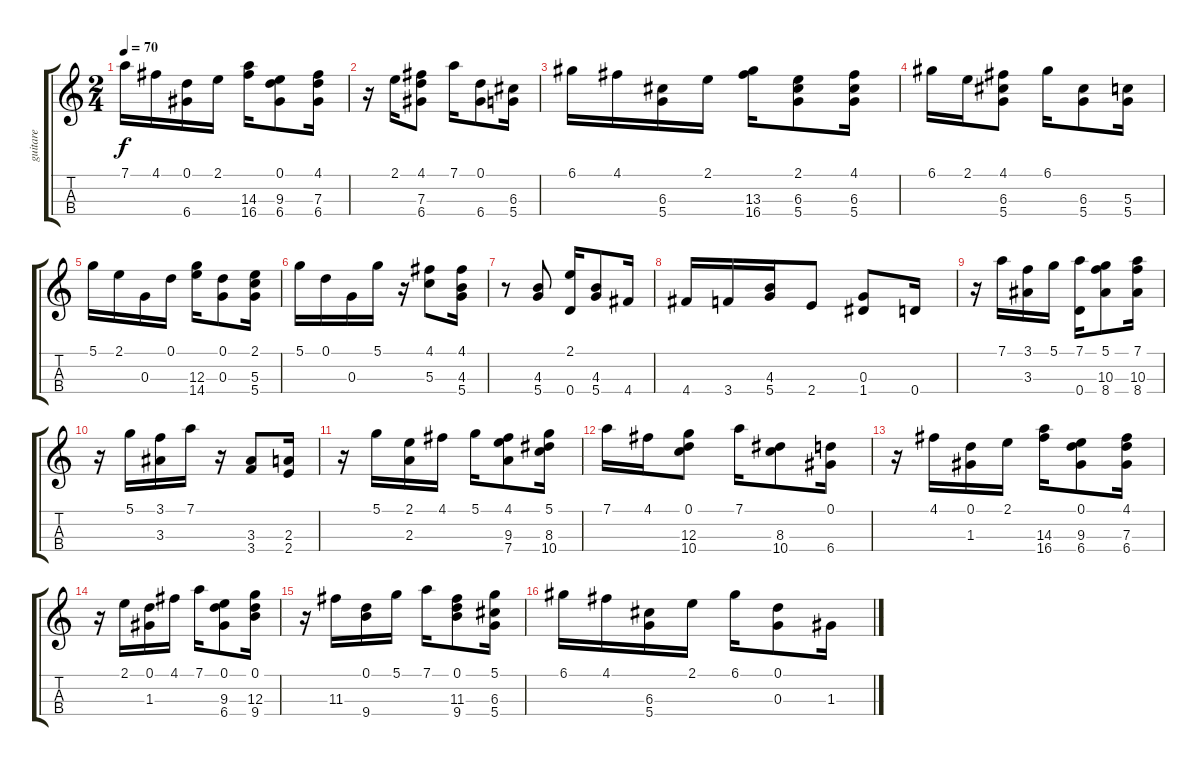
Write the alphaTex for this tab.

\track ("guitare" "guitare") {instrument acousticguitarnylon}
\staff {score tabs}
\tuning (D4 B4 G3 D3) {hide}
\ts (2 4)
\tempo 70
\clef g2
\ks c
7.1.16{dy f instrument acousticguitarnylon} 4.1.16 (0.1 6.4).16 2.1.16 (14.3 16.4).16 (0.1 9.3 6.4).8 (4.1 7.3 6.4).16 |
r.16 2.1.16 (4.1 7.3 6.4).8 7.1.16 (0.1 6.4).8 (6.3 5.4).16 |
6.1.16 4.1.16 (6.3 5.4).16 2.1.16 (13.3 16.4).16 (2.1 6.3 5.4).8 (4.1 6.3 5.4).16 |
6.1.16 2.1.16 (4.1 6.3 5.4).8 6.1.16 (6.3 5.4).8 (5.3 5.4).16 |
5.1.16 2.1.16 0.3.16 0.1.16 (12.3 14.4).16 (0.1 0.3).8 (2.1 5.3 5.4).16 |
5.1.16 0.1.16 0.3.16 5.1.16 r.16 (4.1 5.3).8 (4.1 4.3 5.4).16 |
r.8 (4.3 5.4).8 (2.1 0.4).16 (4.3 5.4).8 4.4.16 |
4.4.16 3.4.16 (4.3 5.4).16 2.4.8 (0.3 1.4).8 0.4.16 |
r.16 7.1.16 (3.1 3.3).16 5.1.16 (7.1 0.4).16 (5.1 10.3 8.4).8 (7.1 10.3 8.4).16 |
r.16 5.1.16 (3.1 3.3).16 7.1.16 r.16 (3.3 3.4).8 (2.3 2.4).16 |
r.16 5.1.16 (2.1 2.3).16 4.1.16 5.1.16 (4.1 9.3 7.4).8 (5.1 8.3 10.4).16 |
7.1.16 4.1.16 (0.1 12.3 10.4).8 7.1.16 (8.3 10.4).8 (0.1 6.4).16 |
r.16 4.1.16 (0.1 1.3).16 2.1.16 (14.3 16.4).16 (0.1 9.3 6.4).8 (4.1 7.3 6.4).16 |
r.16 2.1.16 (0.1 1.3).16 4.1.16 7.1.16 (0.1 9.3 6.4).8 (0.1 12.3 9.4).16 |
r.16 11.3.16 (0.1 9.4).16 5.1.16 7.1.16 (0.1 11.3 9.4).8 (5.1 6.3 5.4).16 |
6.1.16 4.1.16 (6.3 5.4).16 2.1.16 6.1.16 (0.1 0.3).8 1.3.16
